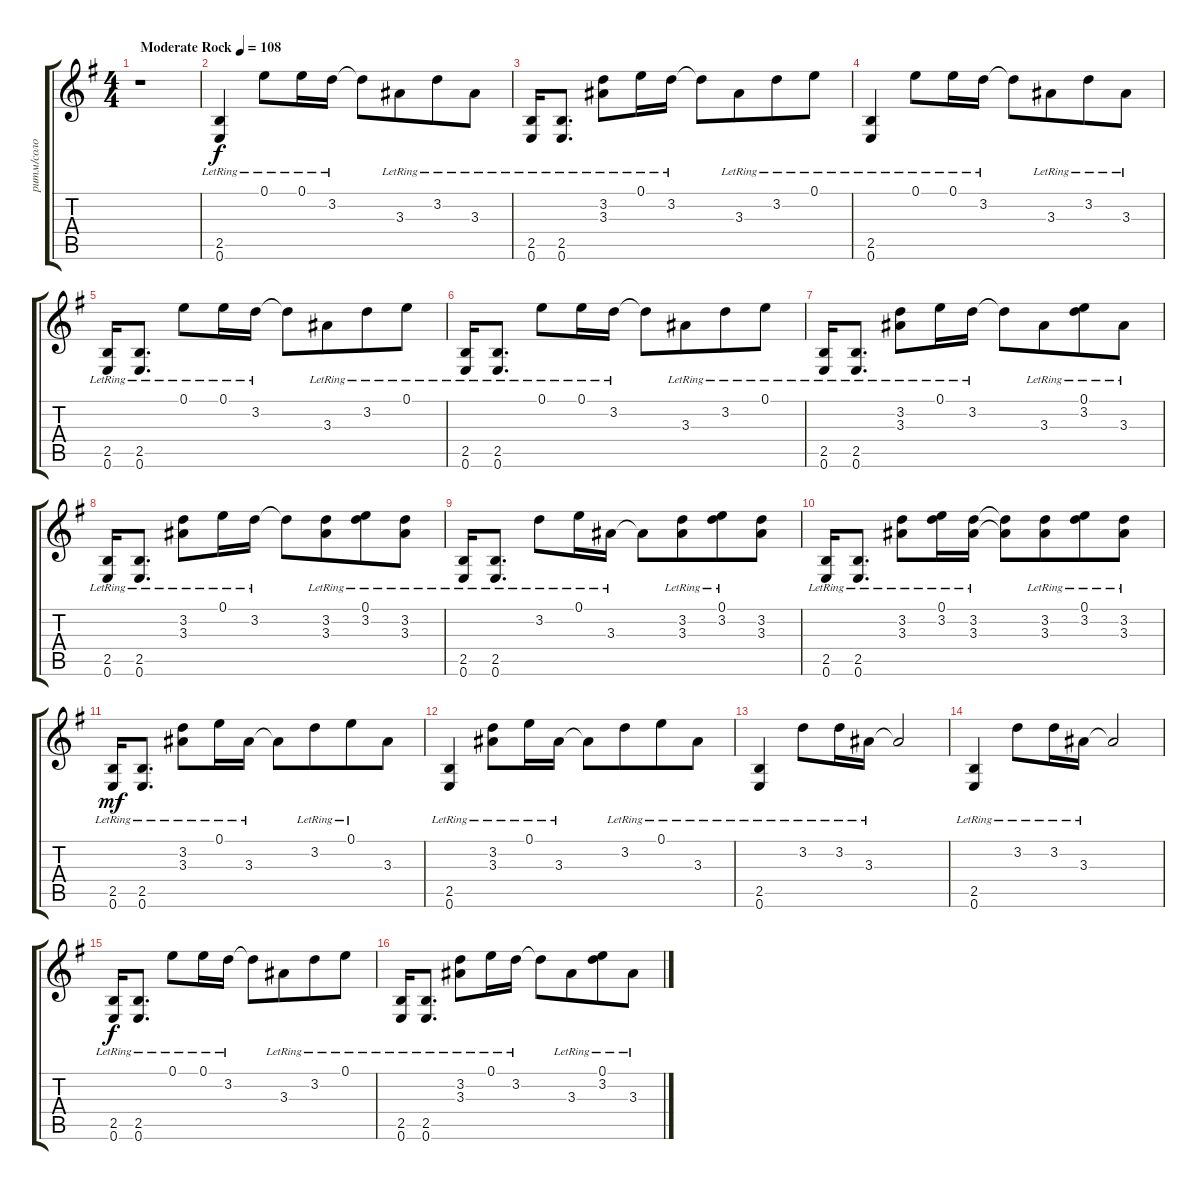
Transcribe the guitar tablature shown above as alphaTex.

\track ("ритм/соло" "ритм/соло") {instrument acousticguitarsteel}
\staff {score tabs}
\tuning (E4 B3 G3 D3 A2 E2) {hide}
\ts (4 4)
\tempo (108 "Moderate Rock")
\clef g2
\ks eminor
r.1{dy f instrument acousticguitarsteel} |
(2.5{lr} 0.6{lr}).4 0.1{lr}.8 0.1{lr}.16 3.2{lr}.16 3.2{t}.8 3.3{lr}.8{beam merge} 3.2{lr}.8 3.3{lr}.8 |
(2.5{lr} 0.6{lr}).16 (2.5{lr} 0.6{lr}).8{d} (3.2{lr} 3.3{lr}).8 0.1{lr}.16 3.2{lr}.16 3.2{t}.8 3.3{lr}.8{beam merge} 3.2{lr}.8 0.1{lr}.8 |
(2.5{lr} 0.6{lr}).4 0.1{lr}.8 0.1{lr}.16 3.2{lr}.16 3.2{t}.8 3.3{lr}.8{beam merge} 3.2{lr}.8 3.3{lr}.8 |
(2.5{lr} 0.6{lr}).16 (2.5{lr} 0.6{lr}).8{d} 0.1{lr}.8 0.1{lr}.16 3.2{lr}.16 3.2{t}.8 3.3{lr}.8{beam merge} 3.2{lr}.8 0.1{lr}.8 |
(2.5{lr} 0.6{lr}).16 (2.5{lr} 0.6{lr}).8{d} 0.1{lr}.8 0.1{lr}.16 3.2{lr}.16 3.2{t}.8 3.3{lr}.8{beam merge} 3.2{lr}.8 0.1{lr}.8 |
(2.5{lr} 0.6{lr}).16 (2.5{lr} 0.6{lr}).8{d} (3.2{lr} 3.3{lr}).8 0.1{lr}.16 3.2{lr}.16 3.2{t}.8 3.3{lr}.8{beam merge} (0.1{lr} 3.2{lr}).8 3.3{lr}.8 |
(2.5{lr} 0.6{lr}).16 (2.5{lr} 0.6{lr}).8{d} (3.2{lr} 3.3{lr}).8 0.1{lr}.16 3.2{lr}.16 3.2{t}.8 (3.2{lr} 3.3{lr}).8{beam merge} (0.1{lr} 3.2{lr}).8 (3.2{lr} 3.3{lr}).8 |
(2.5{lr} 0.6{lr}).16 (2.5{lr} 0.6{lr}).8{d} 3.2{lr}.8 0.1{lr}.16 3.3{lr}.16 3.3{t}.8 (3.2{lr} 3.3{lr}).8{beam merge} (0.1{lr} 3.2{lr}).8 (3.2 3.3).8 |
(2.5{lr} 0.6{lr}).16 (2.5{lr} 0.6{lr}).8{d} (3.2{lr} 3.3{lr}).8 (0.1{lr} 3.2{lr}).16 (3.2{lr} 3.3{lr}).16 (3.2{t} 3.3{t}).8 (3.2{lr} 3.3{lr}).8{beam merge} (0.1{lr} 3.2{lr}).8 (3.2{lr} 3.3{lr}).8 |
(2.5{lr} 0.6{lr}).16{dy mf} (2.5{lr} 0.6{lr}).8{d} (3.2{lr} 3.3{lr}).8 0.1{lr}.16 3.3{lr}.16 3.3{t}.8 3.2{lr}.8{beam merge} 0.1{lr}.8 3.3.8 |
(2.5{lr} 0.6{lr}).4 (3.2{lr} 3.3{lr}).8 0.1{lr}.16 3.3{lr}.16 3.3{t}.8 3.2{lr}.8{beam merge} 0.1{lr}.8 3.3{lr}.8 |
(2.5{lr} 0.6{lr}).4 3.2{lr}.8 3.2{lr}.16 3.3{lr}.16 3.3{t}.2 |
(2.5{lr} 0.6{lr}).4 3.2{lr}.8 3.2{lr}.16 3.3{lr}.16 3.3{t}.2 |
(2.5{lr} 0.6{lr}).16{dy f} (2.5{lr} 0.6{lr}).8{d} 0.1{lr}.8 0.1{lr}.16 3.2{lr}.16 3.2{t}.8 3.3{lr}.8{beam merge} 3.2{lr}.8 0.1{lr}.8 |
(2.5{lr} 0.6{lr}).16 (2.5{lr} 0.6{lr}).8{d} (3.2{lr} 3.3{lr}).8 0.1{lr}.16 3.2{lr}.16 3.2{t}.8 3.3{lr}.8{beam merge} (0.1{lr} 3.2{lr}).8 3.3{lr}.8
